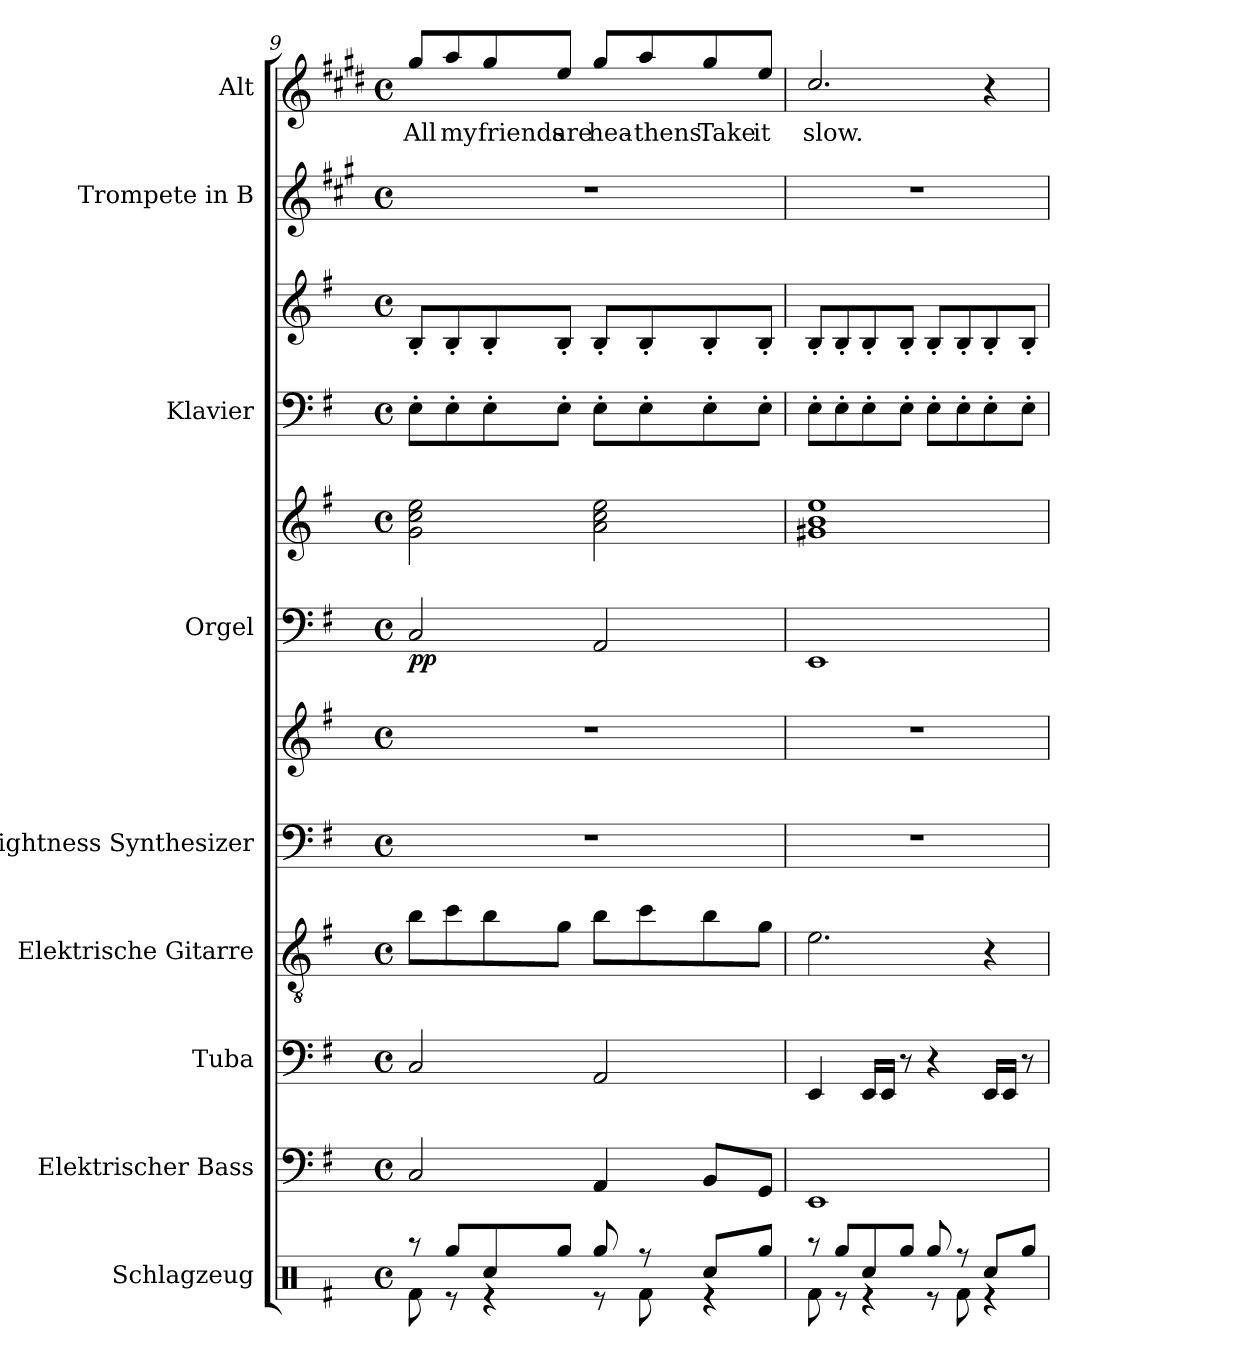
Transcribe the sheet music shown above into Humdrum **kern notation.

**kern	**kern	**kern	**kern	**kern	**kern	**kern	**kern	**dynam	**kern	**kern	**kern	**kern	**text
*part9	*part8	*part7	*part6	*part5	*part5	*part4	*part4	*part4	*part3	*part3	*part2	*part1	*part1
*staff12	*staff11	*staff10	*staff9	*staff8	*staff7	*staff6	*staff5	*staff5/6	*staff4	*staff3	*staff2	*staff1	*staff1
*I"Schlagzeug	*I"Elektrischer Bass	*I"Tuba	*I"Elektrische Gitarre	*I"Brightness Synthesizer	*	*I"Orgel	*	*	*I"Klavier	*	*I"Trompete in B	*I"Alt	*
*I'Schlgz.	*I'E. B.	*I'Tba.	*I'E-Git.	*I'Synth.	*	*I'Org.	*	*	*I'Klav.	*	*	*I'A.	*
!!LO:PB:g=z
*clefX	*clefF4	*clefF4	*clefGv2	*clefF4	*clefG2	*clefF4	*clefG2	*	*clefF4	*clefG2	*clefG2	*clefG2	*
*	*ITrd7c12	*	*	*	*	*	*	*	*	*	*ITrd1c2	*ITrd5c9	*
*k[f#]	*k[f#]	*k[f#]	*k[f#]	*k[f#]	*k[f#]	*k[f#]	*k[f#]	*	*k[f#]	*k[f#]	*k[f#]	*k[f#]	*
*M4/4	*M4/4	*M4/4	*M4/4	*M4/4	*M4/4	*M4/4	*M4/4	*	*M4/4	*M4/4	*M4/4	*M4/4	*
*met(c)	*met(c)	*met(c)	*met(c)	*met(c)	*met(c)	*met(c)	*met(c)	*	*met(c)	*met(c)	*met(c)	*met(c)	*
=9	=9	=9	=9	=9	=9	=9	=9	=9	=9	=9	=9	=9	=9
*^	*	*	*	*	*	*	*	*	*	*	*	*	*
!	!	!	!	!	!	!	!	!	!LO:DY:b=2	!	!	!	!	!LO:LY:b
!	!	!	!	!	!	!	!	!	!LO:DY:n=1:b	!	!	!	!	!
8r	8Rf\	2CC/	2C/	8b\L	1r	1r	2C/	2g\ 2cc\ 2ee\	p p	8E'\L	8B'/L	1r	8b/L	All
!	!	!	!	!	!	!	!	!	!	!	!	!	!	!LO:LY:b
8Rgg/L	8r	.	.	8cc\	.	.	.	.	.	8E'\	8B'/	.	8cc/	my
!	!	!	!	!	!	!	!	!	!	!	!	!	!	!LO:LY:b
8Rcc/	4r	.	.	8b\	.	.	.	.	.	8E'\	8B'/	.	8b/	friends
!	!	!	!	!	!	!	!	!	!	!	!	!	!	!LO:LY:b
8Rgg/J	.	.	.	8g\J	.	.	.	.	.	8E'\J	8B'/J	.	8g/J	are
!	!	!	!	!	!	!	!	!	!	!	!	!	!	!LO:LY:b
8Rgg/	8r	4AAA/	2AA/	8b\L	.	.	2AA/	2a\ 2cc\ 2ee\	.	8E'\L	8B'/L	.	8b/L	hea-
!	!	!	!	!	!	!	!	!	!	!	!	!	!	!LO:LY:b
8r	8Rf\	.	.	8cc\	.	.	.	.	.	8E'\	8B'/	.	8cc/	-thens.
!	!	!	!	!	!	!	!	!	!	!	!	!	!	!LO:LY:b
8Rcc/L	4r	8BBB/L	.	8b\	.	.	.	.	.	8E'\	8B'/	.	8b/	Take
!	!	!	!	!	!	!	!	!	!	!	!	!	!	!LO:LY:b
8Rgg/J	.	8GGG/J	.	8g\J	.	.	.	.	.	8E'\J	8B'/J	.	8g/J	it
=10	=10	=10	=10	=10	=10	=10	=10	=10	=10	=10	=10	=10	=10	=10
!	!	!	!	!	!	!	!	!	!	!	!	!	!	!LO:LY:b
8r	8Rf\	1EEE	4EE/	2.e\	1r	1r	1EE	1g#X 1b 1ee	.	8E'\L	8B'/L	1r	2.e/	slow.
8Rgg/L	8r	.	.	.	.	.	.	.	.	8E'\	8B'/	.	.	.
8Rcc/	4r	.	16EE/LL	.	.	.	.	.	.	8E'\	8B'/	.	.	.
.	.	.	16EE/JJ	.	.	.	.	.	.	.	.	.	.	.
8Rgg/J	.	.	8r	.	.	.	.	.	.	8E'\J	8B'/J	.	.	.
8Rgg/	8r	.	4r	.	.	.	.	.	.	8E'\L	8B'/L	.	.	.
8r	8Rf\	.	.	.	.	.	.	.	.	8E'\	8B'/	.	.	.
8Rcc/L	4r	.	16EE/LL	4r	.	.	.	.	.	8E'\	8B'/	.	4r	.
.	.	.	16EE/JJ	.	.	.	.	.	.	.	.	.	.	.
8Rgg/J	.	.	8r	.	.	.	.	.	.	8E'\J	8B'/J	.	.	.
*v	*v	*	*	*	*	*	*	*	*	*	*	*	*	*
=	=	=	=	=	=	=	=	=	=	=	=	=	=
*-	*-	*-	*-	*-	*-	*-	*-	*-	*-	*-	*-	*-	*-
